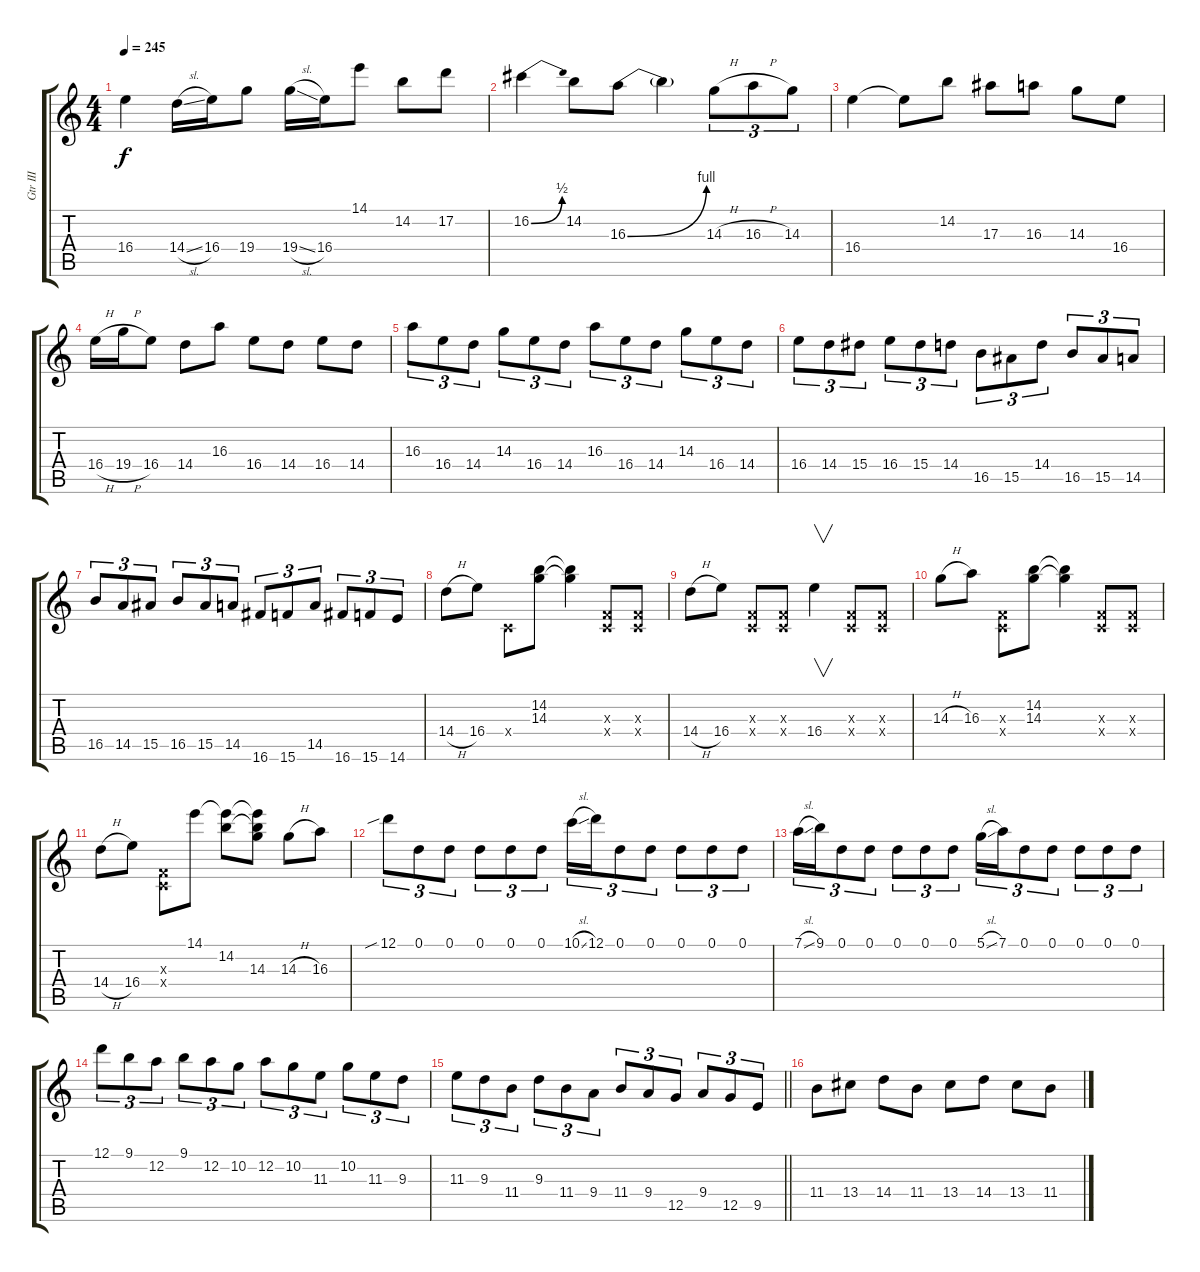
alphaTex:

\track ("Gtr III" "Gtr III") {instrument overdrivenguitar}
\staff {score tabs}
\tuning (D4 A3 F3 C3 G2 D2) {hide}
\ts (4 4)
\tempo 245
\clef g2
\ks c
16.4{t}.4{dy f} 14.4{sl}.16 16.4.16 19.4.8 19.4{sl}.16 16.4.16 14.1.8 14.2.8 17.2.8 |
16.2{be (bend 0 0 60 2)}.4 14.2.8 16.3{be (bend 0 0 60 4)}.8 16.3{t}.4 14.3{h}.8{tu (3 2)} 16.3{h}.8{tu (3 2)} 14.3.8{tu (3 2)} |
16.4.4 16.4{t}.8 14.2.8 17.3.8 16.3.8 14.3.8 16.4.8 |
16.4{h}.16 19.4{h}.16 16.4.8 14.4.8 16.3.8 16.4.8 14.4.8 16.4.8 14.4.8 |
16.3.8{tu (3 2)} 16.4.8{tu (3 2)} 14.4.8{tu (3 2)} 14.3.8{tu (3 2)} 16.4.8{tu (3 2)} 14.4.8{tu (3 2)} 16.3.8{tu (3 2)} 16.4.8{tu (3 2)} 14.4.8{tu (3 2)} 14.3.8{tu (3 2)} 16.4.8{tu (3 2)} 14.4.8{tu (3 2)} |
16.4.8{tu (3 2)} 14.4.8{tu (3 2)} 15.4.8{tu (3 2)} 16.4.8{tu (3 2)} 15.4.8{tu (3 2)} 14.4.8{tu (3 2)} 16.5.8{tu (3 2)} 15.5.8{tu (3 2)} 14.4.8{tu (3 2)} 16.5.8{tu (3 2)} 15.5.8{tu (3 2)} 14.5.8{tu (3 2)} |
16.5.8{tu (3 2)} 14.5.8{tu (3 2)} 15.5.8{tu (3 2)} 16.5.8{tu (3 2)} 15.5.8{tu (3 2)} 14.5.8{tu (3 2)} 16.6.8{tu (3 2)} 15.6.8{tu (3 2)} 14.5.8{tu (3 2)} 16.6.8{tu (3 2)} 15.6.8{tu (3 2)} 14.6.8{tu (3 2)} |
14.4{h}.8 16.4.8 0.4{x}.8 (14.2 14.3).8 (14.2{t} 14.3{t}).4 (0.3{x} 0.4{x}).8 (0.3{x} 0.4{x}).8 |
14.4{h}.8 16.4.8 (0.3{x} 0.4{x}).8 (0.3{x} 0.4{x}).8 16.4.4{v} (0.3{x} 0.4{x}).8 (0.3{x} 0.4{x}).8 |
14.3{h}.8 16.3.8 (0.3{x} 0.4{x}).8 (14.2 14.3).8 (14.2{t} 14.3{t}).4 (0.3{x} 0.4{x}).8 (0.3{x} 0.4{x}).8 |
14.4{h}.8 16.4.8 (0.3{x} 0.4{x}).8 14.1.8 (14.1{t} 14.2).8 (14.1{t} 14.2{t} 14.3).8 14.3{h}.8 16.3.8 |
12.1{sib}.8{tu (3 2)} 0.1.8{tu (3 2)} 0.1.8{tu (3 2)} 0.1.8{tu (3 2)} 0.1.8{tu (3 2)} 0.1.8{tu (3 2)} 10.1{sl}.16{tu (3 2)} 12.1.16{tu (3 2)} 0.1.8{tu (3 2)} 0.1.8{tu (3 2)} 0.1.8{tu (3 2)} 0.1.8{tu (3 2)} 0.1.8{tu (3 2)} |
7.1{sl}.16{tu (3 2)} 9.1.16{tu (3 2)} 0.1.8{tu (3 2)} 0.1.8{tu (3 2)} 0.1.8{tu (3 2)} 0.1.8{tu (3 2)} 0.1.8{tu (3 2)} 5.1{sl}.16{tu (3 2)} 7.1.16{tu (3 2)} 0.1.8{tu (3 2)} 0.1.8{tu (3 2)} 0.1.8{tu (3 2)} 0.1.8{tu (3 2)} 0.1.8{tu (3 2)} |
12.1.8{tu (3 2)} 9.1.8{tu (3 2)} 12.2.8{tu (3 2)} 9.1.8{tu (3 2)} 12.2.8{tu (3 2)} 10.2.8{tu (3 2)} 12.2.8{tu (3 2)} 10.2.8{tu (3 2)} 11.3.8{tu (3 2)} 10.2.8{tu (3 2)} 11.3.8{tu (3 2)} 9.3.8{tu (3 2)} |
\barLineRight lightlight
11.3.8{tu (3 2)} 9.3.8{tu (3 2)} 11.4.8{tu (3 2)} 9.3.8{tu (3 2)} 11.4.8{tu (3 2)} 9.4.8{tu (3 2)} 11.4.8{tu (3 2)} 9.4.8{tu (3 2)} 12.5.8{tu (3 2)} 9.4.8{tu (3 2)} 12.5.8{tu (3 2)} 9.5.8{tu (3 2)} |
11.4.8{volume 16 balance 6} 13.4.8 14.4.8 11.4.8 13.4.8 14.4.8 13.4.8 11.4.8
